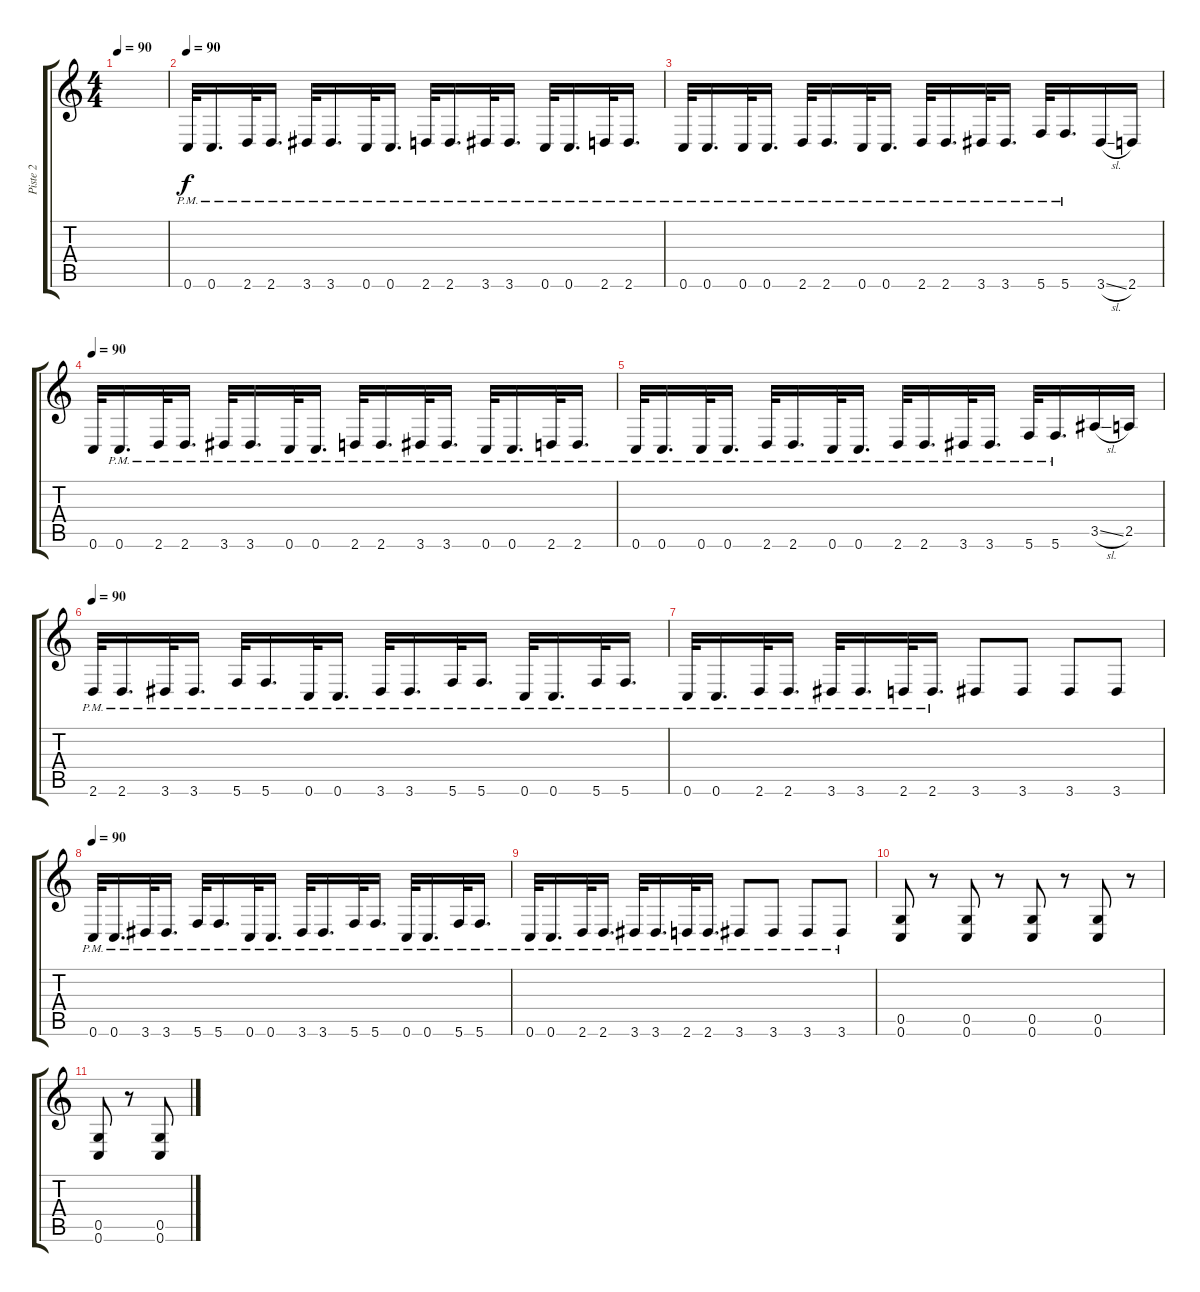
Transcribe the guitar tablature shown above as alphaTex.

\track ("Piste 2" "Piste 2") {instrument distortionguitar}
\staff {score tabs}
\tuning (D4 A3 F3 C3 G2 C2) {hide}
\ts (4 4)
\tempo 90
\clef g2
\ks c
|
\tempo 90
0.6{pm}.32{volume 16} 0.6{pm}.16{d} 2.6{pm}.32 2.6{pm}.16{d} 3.6{pm}.32 3.6{pm}.16{d} 0.6{pm}.32 0.6{pm}.16{d} 2.6{pm}.32 2.6{pm}.16{d} 3.6{pm}.32 3.6{pm}.16{d} 0.6{pm}.32 0.6{pm}.16{d} 2.6{pm}.32 2.6{pm}.16{d} |
0.6{pm}.32 0.6{pm}.16{d} 0.6{pm}.32 0.6{pm}.16{d} 2.6{pm}.32 2.6{pm}.16{d} 0.6{pm}.32 0.6{pm}.16{d} 2.6{pm}.32 2.6{pm}.16{d} 3.6{pm}.32 3.6{pm}.16{d} 5.6{pm}.32 5.6{pm}.16{d} 3.6{sl}.16 2.6.16 |
\tempo 90
0.6.32 0.6{pm}.16{d} 2.6{pm}.32 2.6{pm}.16{d} 3.6{pm}.32 3.6{pm}.16{d} 0.6{pm}.32 0.6{pm}.16{d} 2.6{pm}.32 2.6{pm}.16{d} 3.6{pm}.32 3.6{pm}.16{d} 0.6{pm}.32 0.6{pm}.16{d} 2.6{pm}.32 2.6{pm}.16{d} |
0.6{pm}.32 0.6{pm}.16{d} 0.6{pm}.32 0.6{pm}.16{d} 2.6{pm}.32 2.6{pm}.16{d} 0.6{pm}.32 0.6{pm}.16{d} 2.6{pm}.32 2.6{pm}.16{d} 3.6{pm}.32 3.6{pm}.16{d} 5.6{pm}.32 5.6{pm}.16{d} 3.5{sl}.16 2.5.16 |
\tempo 90
2.6{pm}.32 2.6{pm}.16{d} 3.6{pm}.32 3.6{pm}.16{d} 5.6{pm}.32 5.6{pm}.16{d} 0.6{pm}.32 0.6{pm}.16{d} 3.6{pm}.32 3.6{pm}.16{d} 5.6{pm}.32 5.6{pm}.16{d} 0.6{pm}.32 0.6{pm}.16{d} 5.6{pm}.32 5.6{pm}.16{d} |
0.6{pm}.32 0.6{pm}.16{d} 2.6{pm}.32 2.6{pm}.16{d} 3.6{pm}.32 3.6{pm}.16{d} 2.6{pm}.32 2.6{pm}.16{d} 3.6.8 3.6.8 3.6.8 3.6.8 |
\tempo 90
0.6{pm}.32 0.6{pm}.16{d} 3.6{pm}.32 3.6{pm}.16{d} 5.6{pm}.32 5.6{pm}.16{d} 0.6{pm}.32 0.6{pm}.16{d} 3.6{pm}.32 3.6{pm}.16{d} 5.6{pm}.32 5.6{pm}.16{d} 0.6{pm}.32 0.6{pm}.16{d} 5.6{pm}.32 5.6{pm}.16{d} |
0.6{pm}.32 0.6{pm}.16{d} 2.6{pm}.32 2.6{pm}.16{d} 3.6{pm}.32 3.6{pm}.16{d} 2.6{pm}.32 2.6{pm}.16{d} 3.6{pm}.8 3.6{pm}.8 3.6{pm}.8 3.6{pm}.8 |
(0.5 0.6).8 r.8 (0.5 0.6).8 r.8 (0.5 0.6).8 r.8 (0.5 0.6).8 r.8 |
(0.5 0.6).8 r.8 (0.5 0.6).8
